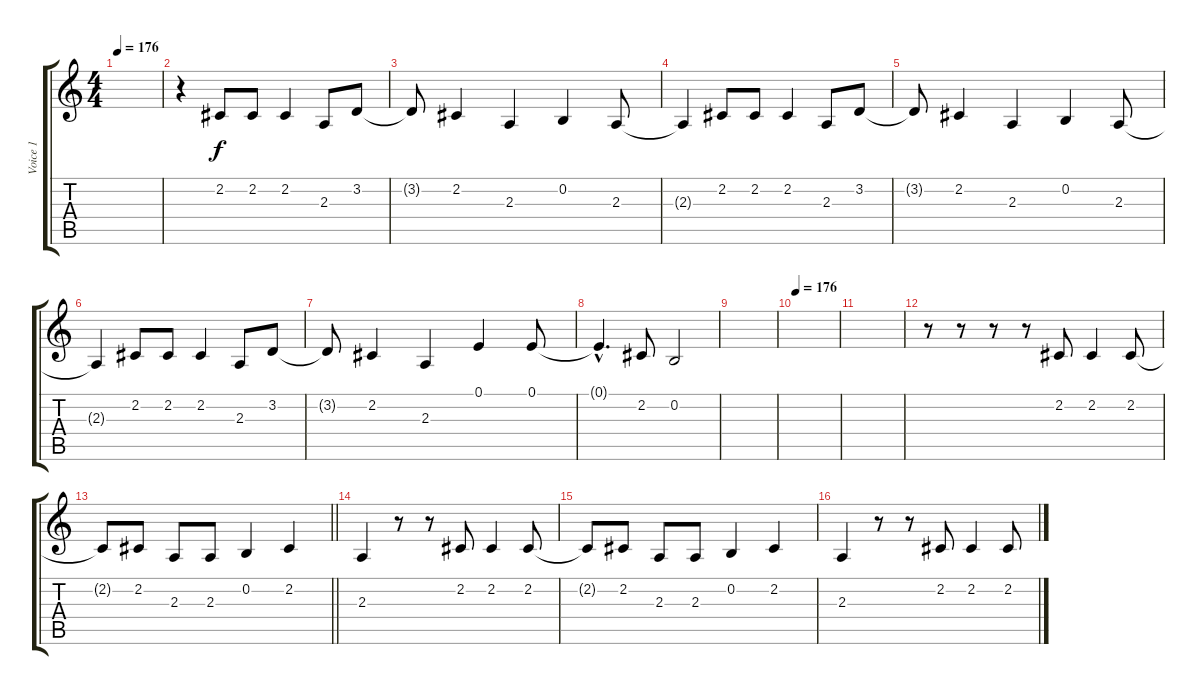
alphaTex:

\track ("Voice 1" "Voice 1") {instrument lead8bassandlead}
\staff {score tabs}
\tuning (E4 B3 G3 D3 A2 E2) {hide}
\ts (4 4)
\tempo 176
\clef g2
\ks c
|
r.4 2.2.8 2.2.8 2.2.4 2.3.8 3.2.8 |
3.2{t}.8 2.2.4 2.3.4 0.2.4 2.3.8 |
2.3{t}.4 2.2.8 2.2.8 2.2.4 2.3.8 3.2.8 |
3.2{t}.8 2.2.4 2.3.4 0.2.4 2.3.8 |
2.3{t}.4 2.2.8 2.2.8 2.2.4 2.3.8 3.2.8 |
3.2{t}.8 2.2.4 2.3.4 0.1.4 0.1.8 |
0.1{hac t}.4{d} 2.2.8 0.2.2 |
|
\tempo 176
|
|
r.8 r.8 r.8 r.8 2.2.8 2.2.4 2.2.8 |
\barLineRight lightlight
2.2{t}.8 2.2.8 2.3.8 2.3.8 0.2.4 2.2.4 |
2.3.4 r.8 r.8 2.2.8 2.2.4 2.2.8 |
2.2{t}.8 2.2.8 2.3.8 2.3.8 0.2.4 2.2.4 |
2.3.4 r.8 r.8 2.2.8 2.2.4 2.2.8
